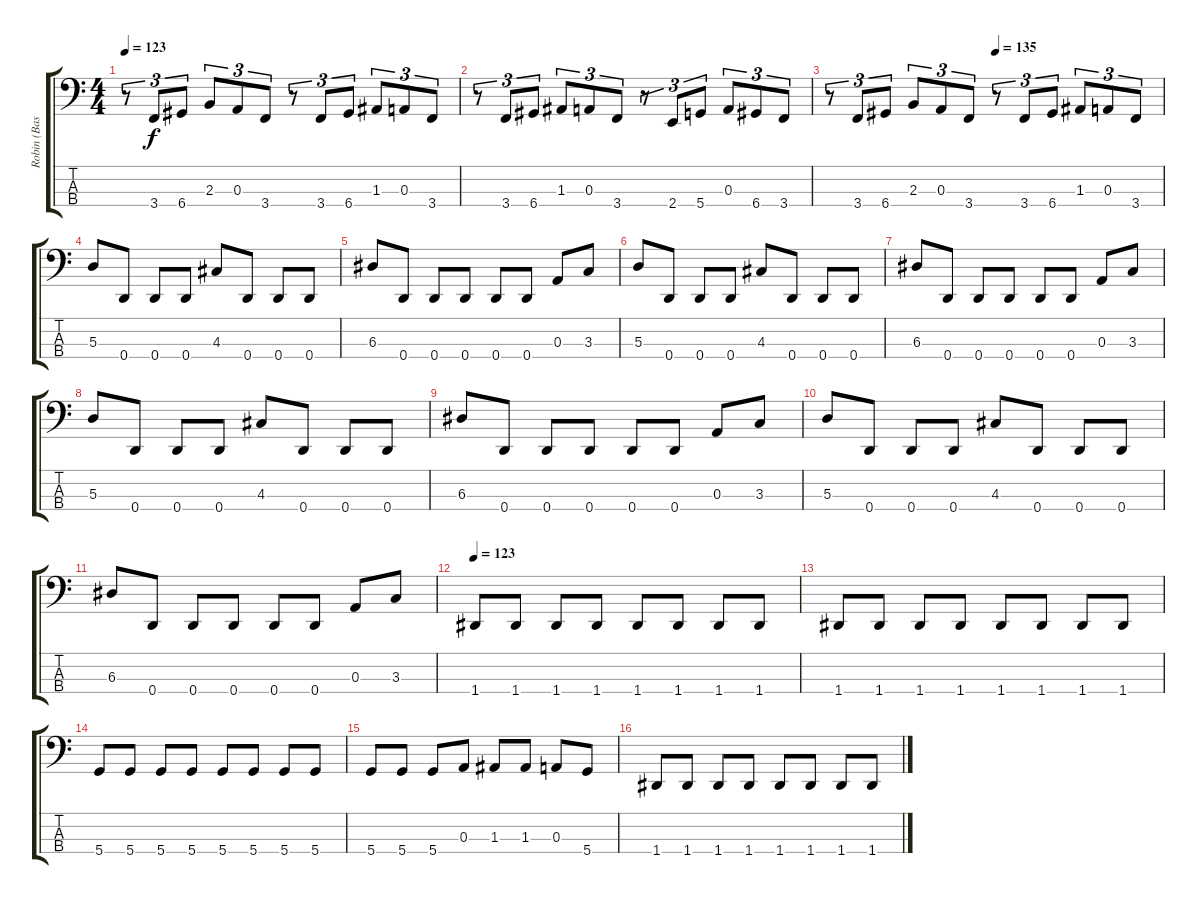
\track ("Robin (Bass)" "Robin (Bas") {instrument electricbassfinger}
\staff {score tabs}
\tuning (G2 D2 A1 D1) {hide}
\ts (4 4)
\tempo 123
\clef f4
\ks c
r.8{tu (3 2) dy f} 3.4.8{tu (3 2)} 6.4.8{tu (3 2)} 2.3.8{tu (3 2)} 0.3.8{tu (3 2)} 3.4.8{tu (3 2)} r.8{tu (3 2)} 3.4.8{tu (3 2)} 6.4.8{tu (3 2)} 1.3.8{tu (3 2)} 0.3.8{tu (3 2)} 3.4.8{tu (3 2)} |
r.8{tu (3 2)} 3.4.8{tu (3 2)} 6.4.8{tu (3 2)} 1.3.8{tu (3 2)} 0.3.8{tu (3 2)} 3.4.8{tu (3 2)} r.8{tu (3 2)} 2.4.8{tu (3 2)} 5.4.8{tu (3 2)} 0.3.8{tu (3 2)} 6.4.8{tu (3 2)} 3.4.8{tu (3 2)} |
\tempo (135 0.5)
r.8{tu (3 2)} 3.4.8{tu (3 2)} 6.4.8{tu (3 2)} 2.3.8{tu (3 2)} 0.3.8{tu (3 2)} 3.4.8{tu (3 2)} r.8{tu (3 2)} 3.4.8{tu (3 2)} 6.4.8{tu (3 2)} 1.3.8{tu (3 2)} 0.3.8{tu (3 2)} 3.4.8{tu (3 2)} |
5.3.8 0.4.8 0.4.8 0.4.8 4.3.8 0.4.8 0.4.8 0.4.8 |
6.3.8 0.4.8 0.4.8 0.4.8 0.4.8 0.4.8 0.3.8 3.3.8 |
5.3.8 0.4.8 0.4.8 0.4.8 4.3.8 0.4.8 0.4.8 0.4.8 |
6.3.8 0.4.8 0.4.8 0.4.8 0.4.8 0.4.8 0.3.8 3.3.8 |
5.3.8 0.4.8 0.4.8 0.4.8 4.3.8 0.4.8 0.4.8 0.4.8 |
6.3.8 0.4.8 0.4.8 0.4.8 0.4.8 0.4.8 0.3.8 3.3.8 |
5.3.8 0.4.8 0.4.8 0.4.8 4.3.8 0.4.8 0.4.8 0.4.8 |
6.3.8 0.4.8 0.4.8 0.4.8 0.4.8 0.4.8 0.3.8 3.3.8 |
\tempo 123
1.4.8 1.4.8 1.4.8 1.4.8 1.4.8 1.4.8 1.4.8 1.4.8 |
1.4.8 1.4.8 1.4.8 1.4.8 1.4.8 1.4.8 1.4.8 1.4.8 |
5.4.8 5.4.8 5.4.8 5.4.8 5.4.8 5.4.8 5.4.8 5.4.8 |
5.4.8 5.4.8 5.4.8 0.3.8 1.3.8 1.3.8 0.3.8 5.4.8 |
1.4.8 1.4.8 1.4.8 1.4.8 1.4.8 1.4.8 1.4.8 1.4.8
